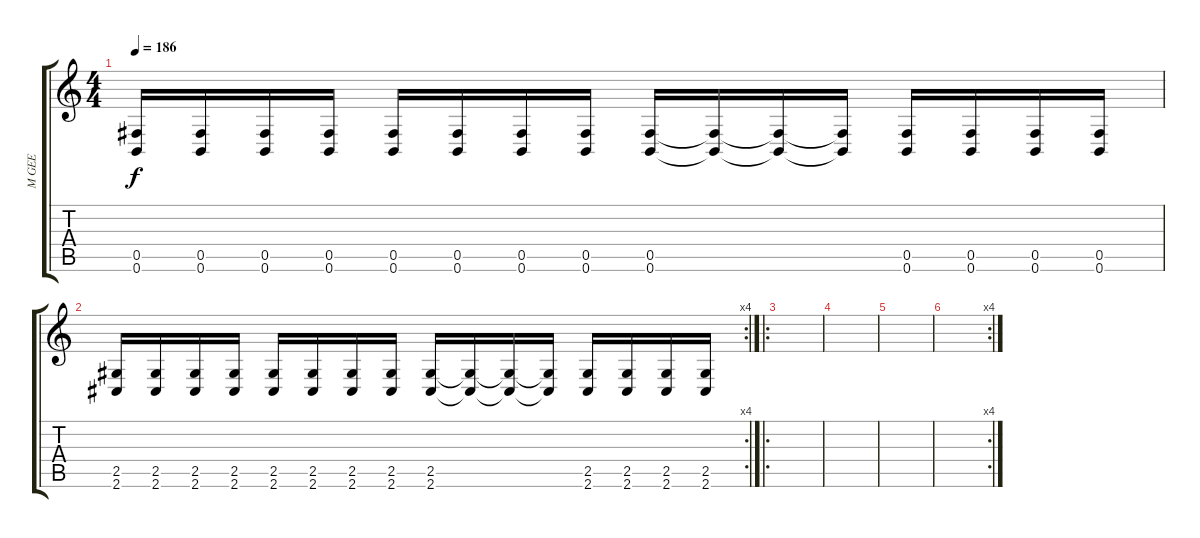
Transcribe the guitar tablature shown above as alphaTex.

\track ("M GEE" "M GEE") {instrument distortionguitar}
\staff {score tabs}
\tuning (Db4 Ab3 E3 B2 Gb2 B1) {hide}
\ts (4 4)
\tempo 186
\clef g2
\ks c
(0.5 0.6).16{dy f} (0.5 0.6).16 (0.5 0.6).16 (0.5 0.6).16 (0.5 0.6).16 (0.5 0.6).16 (0.5 0.6).16 (0.5 0.6).16 (0.5 0.6).16 (0.5{t} 0.6{t}).16 (0.5{t} 0.6{t}).16 (0.5{t} 0.6{t}).16 (0.5 0.6).16 (0.5 0.6).16 (0.5 0.6).16 (0.5 0.6).16 |
\rc 4
(2.5 2.6).16 (2.5 2.6).16 (2.5 2.6).16 (2.5 2.6).16 (2.5 2.6).16 (2.5 2.6).16 (2.5 2.6).16 (2.5 2.6).16 (2.5 2.6).16 (2.5{t} 2.6{t}).16 (2.5{t} 2.6{t}).16 (2.5{t} 2.6{t}).16 (2.5 2.6).16 (2.5 2.6).16 (2.5 2.6).16 (2.5 2.6).16 |
\ro
|
|
|
\rc 4
